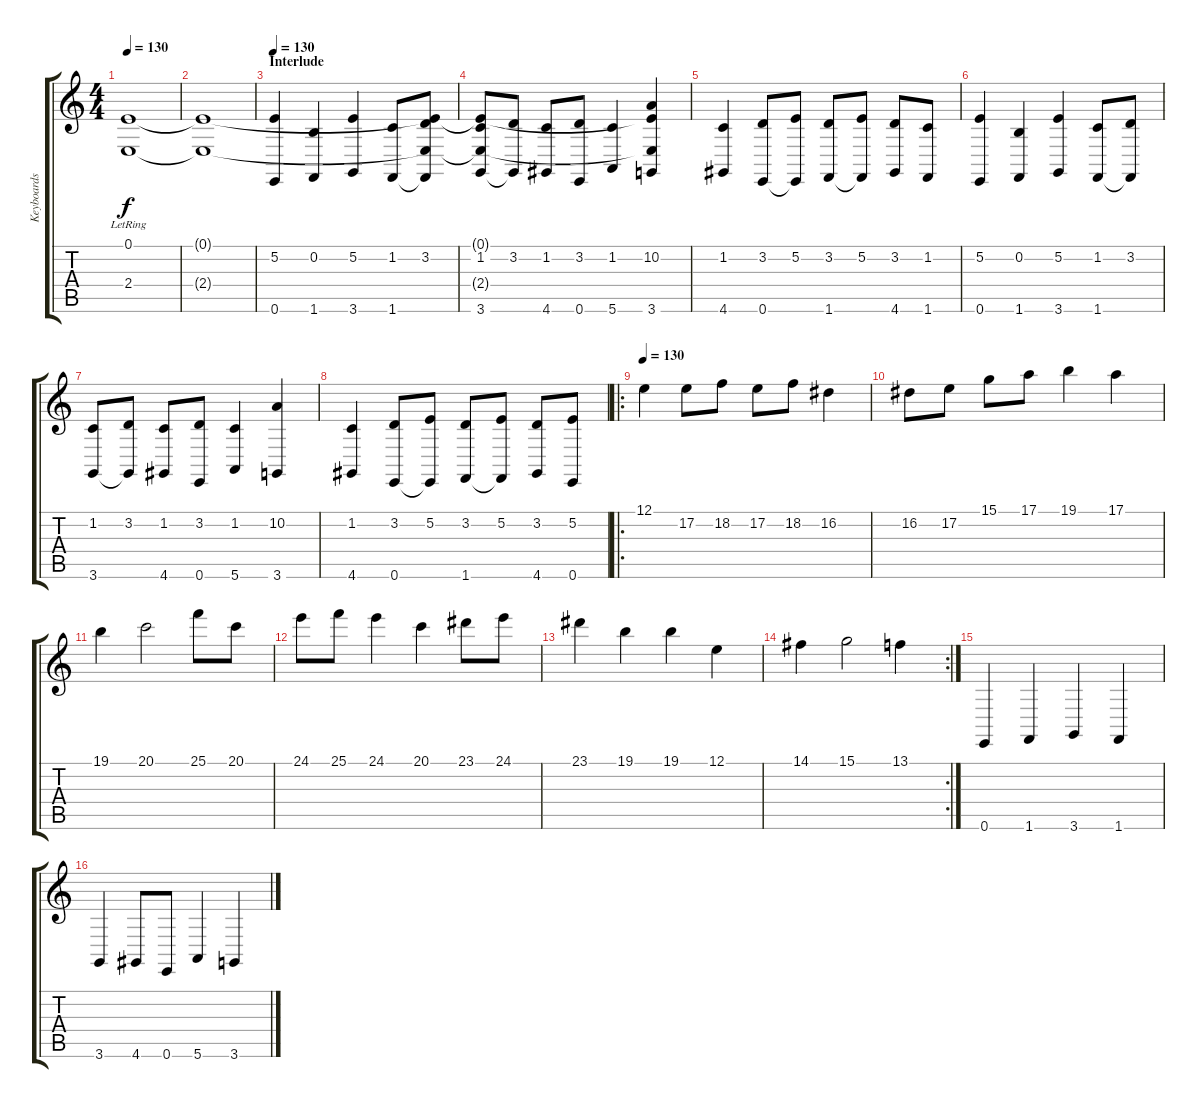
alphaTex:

\track ("Keyboards" "Keyboards") {instrument synthstrings1}
\staff {score tabs}
\tuning (E4 B3 G3 D3 A2 E2) {hide}
\ts (4 4)
\tempo 130
\clef g2
\ks c
(0.1{lr} 2.4{lr}).1{dy f} |
(0.1{t} 2.4{t}).1 |
\section ("" "Interlude")
\tempo 130
(5.2 0.6).4{volume 12 instrument pizzicatostrings} (0.2 1.6).4 (5.2 3.6).4 (1.2 1.6).8 (0.1{t} 3.2 2.4{t} 1.6{t}).8 |
(0.1{t} 1.2 2.4{t} 3.6).8 (3.2 3.6{t}).8 (1.2 4.6).8 (3.2 0.6).8 (1.2 5.6).4 (0.1{t} 10.2 2.4{t} 3.6).4 |
(1.2 4.6).4 (3.2 0.6).8 (5.2 0.6{t}).8 (3.2 1.6).8 (5.2 1.6{t}).8 (3.2 4.6).8 (1.2 1.6).8 |
(5.2 0.6).4 (0.2 1.6).4 (5.2 3.6).4 (1.2 1.6).8 (3.2 1.6{t}).8 |
(1.2 3.6).8 (3.2 3.6{t}).8 (1.2 4.6).8 (3.2 0.6).8 (1.2 5.6).4 (10.2 3.6).4 |
(1.2 4.6).4 (3.2 0.6).8 (5.2 0.6{t}).8 (3.2 1.6).8 (5.2 1.6{t}).8 (3.2 4.6).8 (5.2 0.6).8 |
\ro
\tempo 130
12.1.4{instrument synthstrings1} 17.2.8 18.2.8 17.2.8 18.2.8 16.2.4 |
16.2.8 17.2.8 15.1.8 17.1.8 19.1.4 17.1.4 |
19.1.4 20.1.2 25.1.8 20.1.8 |
24.1.8 25.1.8 24.1.4 20.1.4 23.1.8 24.1.8 |
23.1.4 19.1.4 19.1.4 12.1.4 |
\rc 2
14.1.4 15.1.2 13.1.4 |
0.6.4 1.6.4 3.6.4 1.6.4 |
3.6.4 4.6.8 0.6.8 5.6.4 3.6.4
